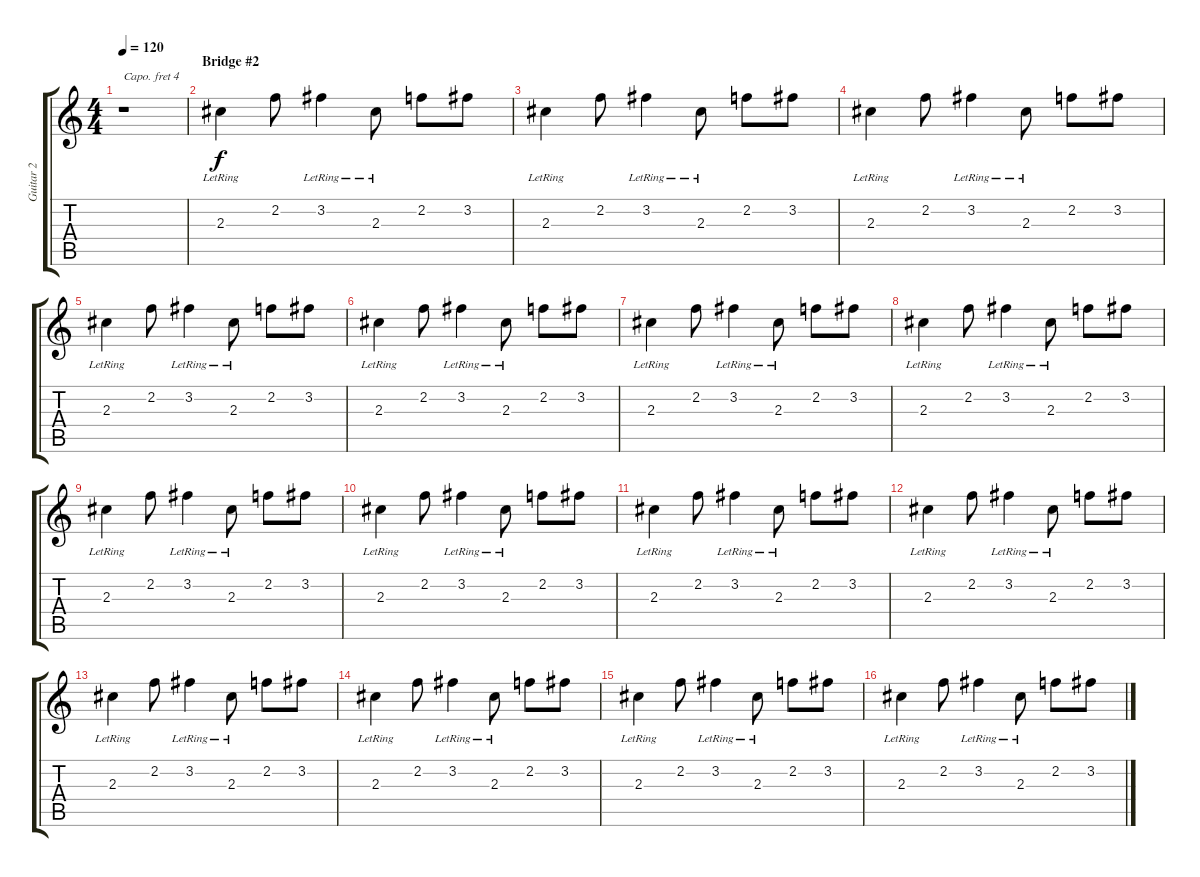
\track ("Guitar 2" "Guitar 2") {instrument electricguitarjazz}
\staff {score tabs}
\capo 4
\tuning (E4 B3 G3 D3 A2 E2) {hide}
\ts (4 4)
\tempo 120
\clef g2
\ks c
r.1{dy f} |
\section ("" "Bridge #2")
2.3{lr}.4 2.2.8 3.2{lr}.4 2.3{lr}.8 2.2.8 3.2.8 |
2.3{lr}.4 2.2.8 3.2{lr}.4 2.3{lr}.8 2.2.8 3.2.8 |
2.3{lr}.4 2.2.8 3.2{lr}.4 2.3{lr}.8 2.2.8 3.2.8 |
2.3{lr}.4 2.2.8 3.2{lr}.4 2.3{lr}.8 2.2.8 3.2.8 |
2.3{lr}.4 2.2.8 3.2{lr}.4 2.3{lr}.8 2.2.8 3.2.8 |
2.3{lr}.4 2.2.8 3.2{lr}.4 2.3{lr}.8 2.2.8 3.2.8 |
2.3{lr}.4 2.2.8 3.2{lr}.4 2.3{lr}.8 2.2.8 3.2.8 |
2.3{lr}.4 2.2.8 3.2{lr}.4 2.3{lr}.8 2.2.8 3.2.8 |
2.3{lr}.4 2.2.8 3.2{lr}.4 2.3{lr}.8 2.2.8 3.2.8 |
2.3{lr}.4 2.2.8 3.2{lr}.4 2.3{lr}.8 2.2.8 3.2.8 |
2.3{lr}.4 2.2.8 3.2{lr}.4 2.3{lr}.8 2.2.8 3.2.8 |
2.3{lr}.4 2.2.8 3.2{lr}.4 2.3{lr}.8 2.2.8 3.2.8 |
2.3{lr}.4 2.2.8 3.2{lr}.4 2.3{lr}.8 2.2.8 3.2.8 |
2.3{lr}.4 2.2.8 3.2{lr}.4 2.3{lr}.8 2.2.8 3.2.8 |
2.3{lr}.4 2.2.8 3.2{lr}.4 2.3{lr}.8 2.2.8 3.2.8
